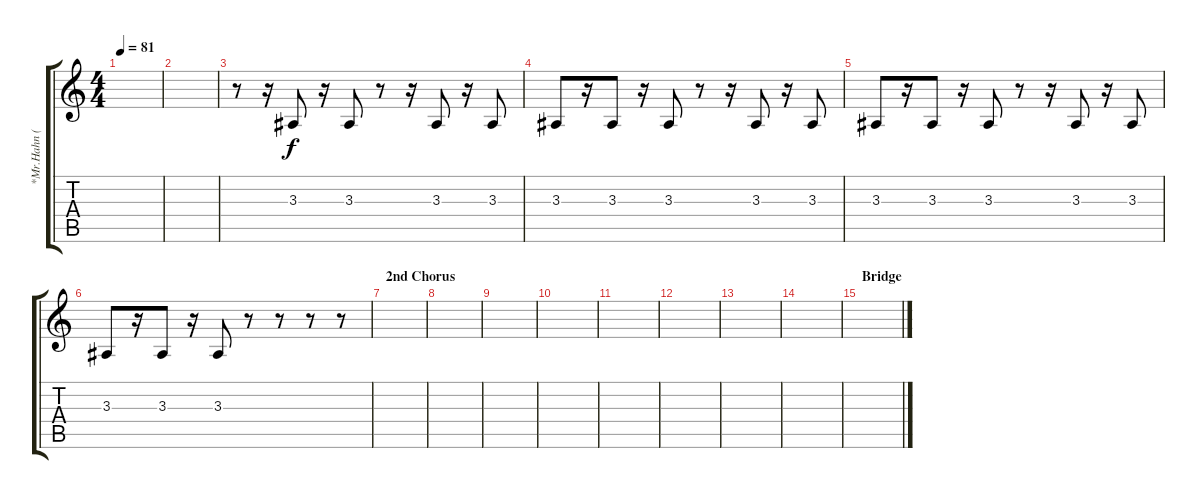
\track ("*Mr.Hahn (Sampler)" "*Mr.Hahn (") {instrument lead8bassandlead}
\staff {score tabs}
\tuning (E4 B3 G3 D3 A2 E2) {hide}
\ts (4 4)
\tempo 81
\clef g2
\ks c
|
|
r.8{volume 9 instrument lead8bassandlead} r.16 3.3.8 r.16 3.3.8 r.8 r.16 3.3.8 r.16 3.3.8 |
3.3.8{volume 9 instrument lead8bassandlead} r.16 3.3.8 r.16 3.3.8 r.8 r.16 3.3.8 r.16 3.3.8 |
3.3.8{volume 9 instrument lead8bassandlead} r.16 3.3.8 r.16 3.3.8 r.8 r.16 3.3.8 r.16 3.3.8 |
3.3.8{volume 9 instrument lead8bassandlead} r.16 3.3.8 r.16 3.3.8 r.8 r.8 r.8 r.8 |
\section ("" "2nd Chorus")
|
|
|
|
|
|
|
|
\section ("" "Bridge")
